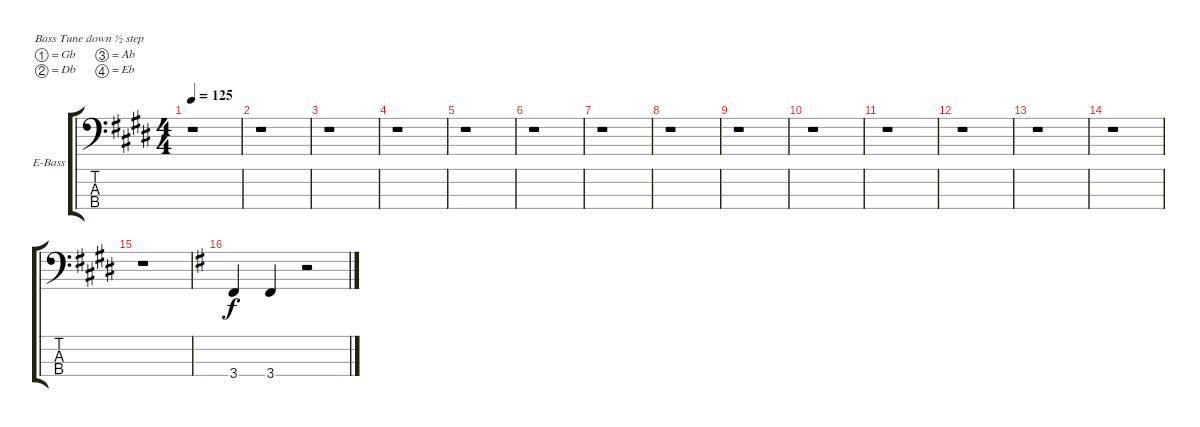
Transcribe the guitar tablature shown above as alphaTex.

\bracketExtendMode groupsimilarinstruments
\firstSystemTrackNameOrientation horizontal
\otherSystemsTrackNameOrientation horizontal
\track ("Untitled" "E-Bass") {instrument electricbassfinger}
\staff {score tabs}
\tuning (Gb2 Db2 Ab1 Eb1)
\ts (4 4)
\tempo 125
\clef f4
\ks c#minor
r.1{dy f} |
r.1 |
r.1 |
r.1 |
r.1 |
r.1 |
r.1 |
r.1 |
r.1 |
r.1 |
r.1 |
r.1 |
r.1 |
r.1 |
r.1 |
\ks g
3.4.4 3.4.4 r.2
